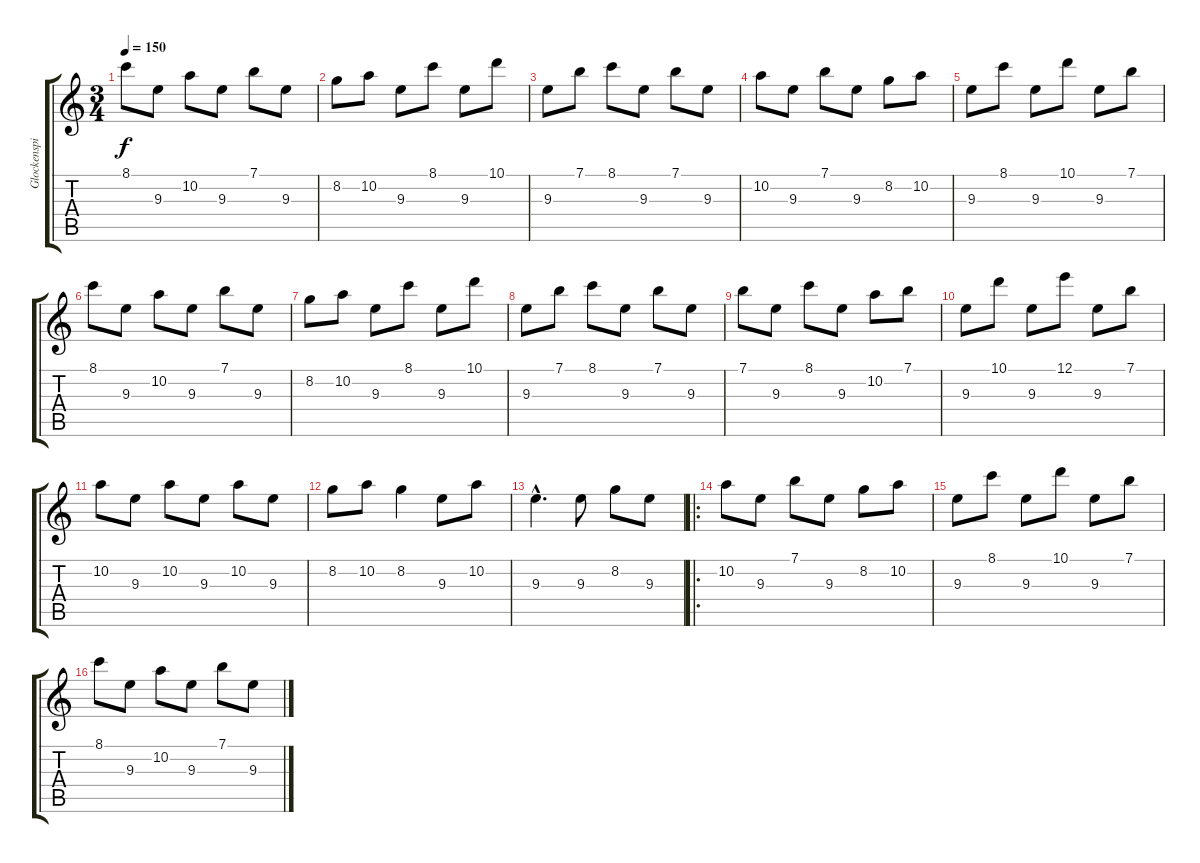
\track ("Glockenspiel" "Glockenspi") {instrument glockenspiel}
\staff {score tabs}
\tuning (E5 B4 G4 D4 A3 E3) {hide}
\ts (3 4)
\tempo 150
\clef g2
\ks c
8.1.8{dy f} 9.3.8 10.2.8 9.3.8 7.1.8 9.3.8 |
8.2.8 10.2.8 9.3.8 8.1.8 9.3.8 10.1.8 |
9.3.8 7.1.8 8.1.8 9.3.8 7.1.8 9.3.8 |
10.2.8 9.3.8 7.1.8 9.3.8 8.2.8 10.2.8 |
9.3.8 8.1.8 9.3.8 10.1.8 9.3.8 7.1.8 |
8.1.8 9.3.8 10.2.8 9.3.8 7.1.8 9.3.8 |
8.2.8 10.2.8 9.3.8 8.1.8 9.3.8 10.1.8 |
9.3.8 7.1.8 8.1.8 9.3.8 7.1.8 9.3.8 |
7.1.8 9.3.8 8.1.8 9.3.8 10.2.8 7.1.8 |
9.3.8 10.1.8 9.3.8 12.1.8 9.3.8 7.1.8 |
10.2.8 9.3.8 10.2.8 9.3.8 10.2.8 9.3.8 |
8.2.8 10.2.8 8.2.4 9.3.8 10.2.8 |
9.3{hac}.4{d} 9.3.8 8.2.8 9.3.8 |
\ro
10.2.8 9.3.8 7.1.8 9.3.8 8.2.8 10.2.8 |
9.3.8 8.1.8 9.3.8 10.1.8 9.3.8 7.1.8 |
8.1.8 9.3.8 10.2.8 9.3.8 7.1.8 9.3.8
